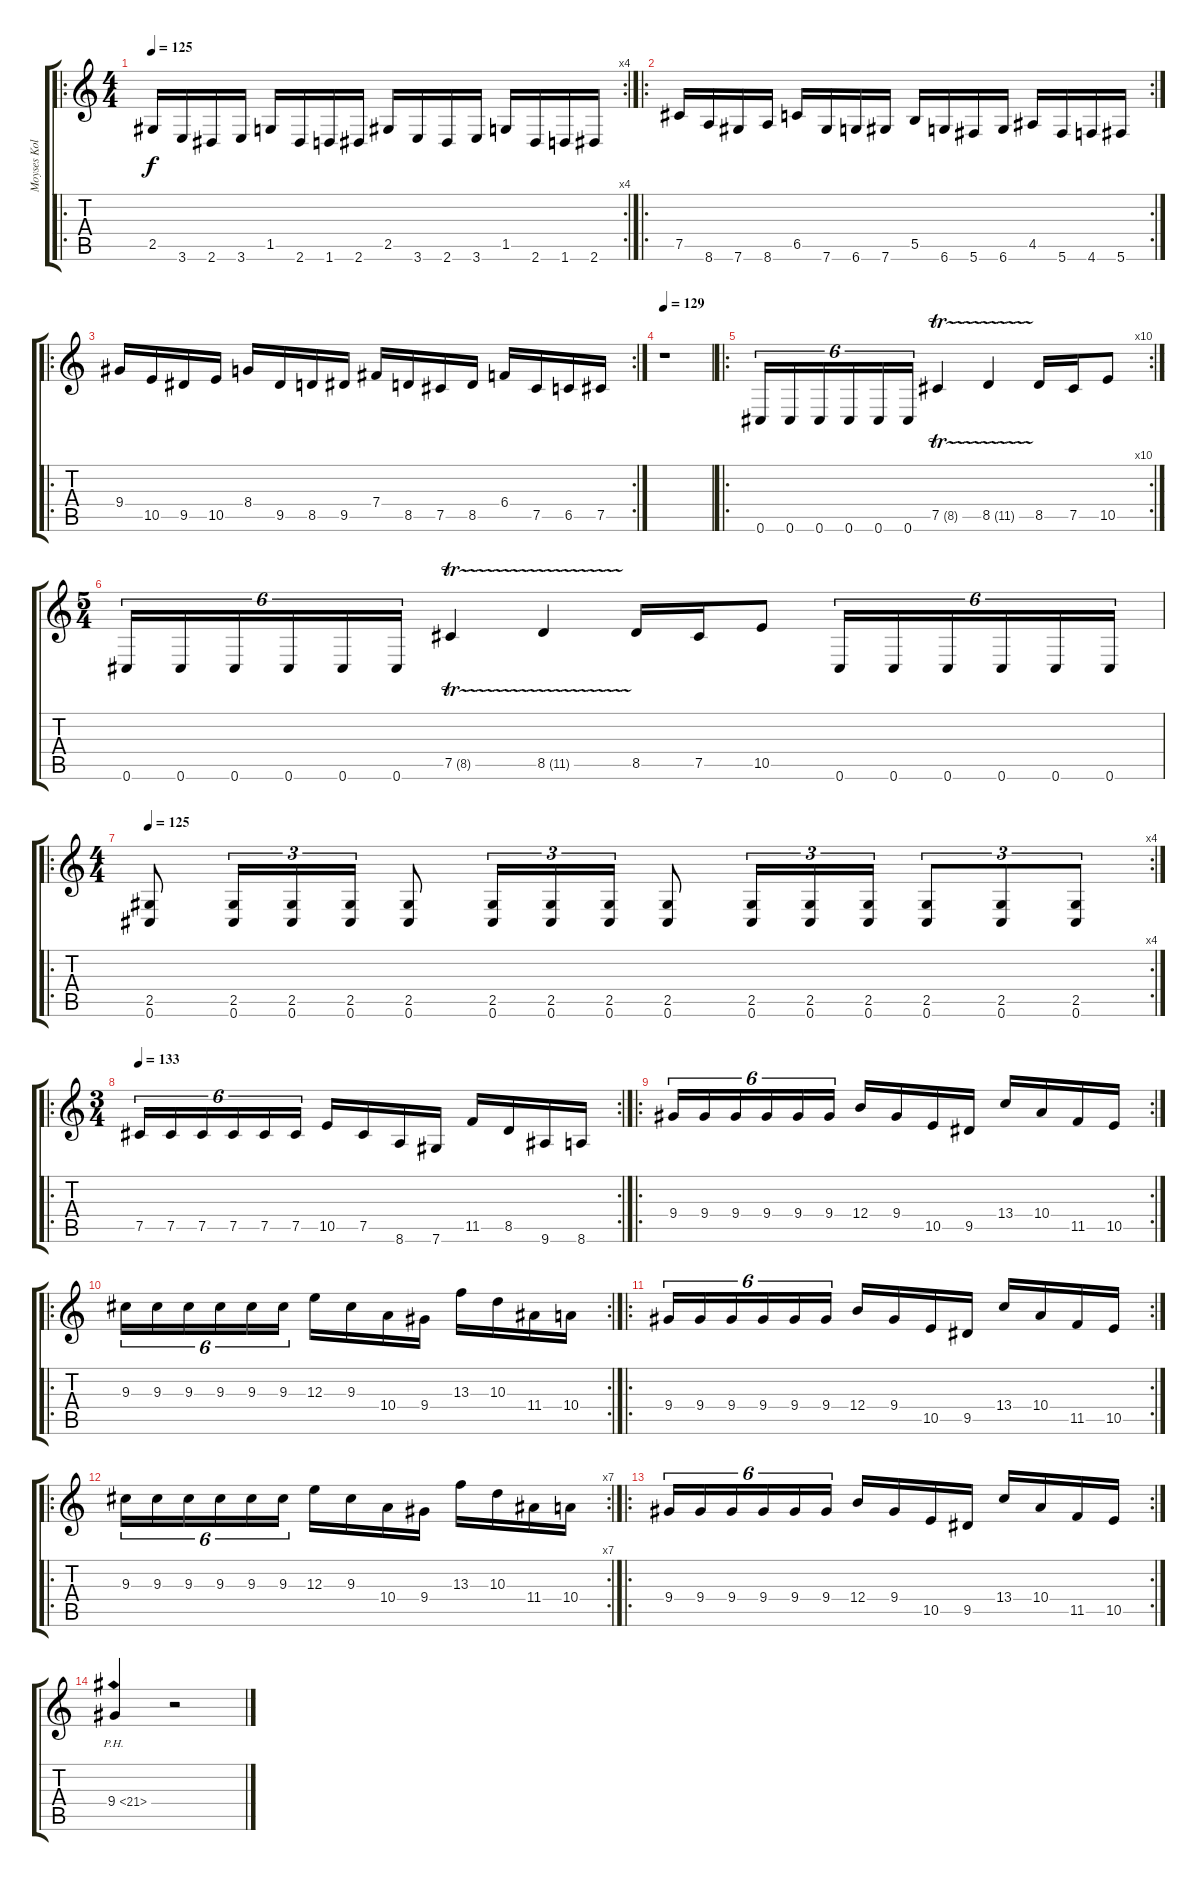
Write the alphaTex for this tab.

\track ("Moyses Kolesne " "Moyses Kol") {instrument distortionguitar}
\staff {score tabs}
\tuning (Db4 Ab3 E3 B2 Gb2 Db2) {hide}
\ro
\rc 4
\ts (4 4)
\tempo 125
\clef g2
\ks c
2.5.16{dy f} 3.6.16 2.6.16 3.6.16 1.5.16 2.6.16 1.6.16 2.6.16 2.5.16 3.6.16 2.6.16 3.6.16 1.5.16 2.6.16 1.6.16 2.6.16 |
\ro
\rc 2
7.5.16 8.6.16 7.6.16 8.6.16 6.5.16 7.6.16 6.6.16 7.6.16 5.5.16 6.6.16 5.6.16 6.6.16 4.5.16 5.6.16 4.6.16 5.6.16 |
\ro
\rc 2
9.4.16 10.5.16 9.5.16 10.5.16 8.4.16 9.5.16 8.5.16 9.5.16 7.4.16 8.5.16 7.5.16 8.5.16 6.4.16 7.5.16 6.5.16 7.5.16 |
\tempo 129
r.1 |
\ro
\rc 10
0.6.16{tu (6 4)} 0.6.16{tu (6 4)} 0.6.16{tu (6 4)} 0.6.16{tu (6 4)} 0.6.16{tu (6 4)} 0.6.16{tu (6 4)} 7.5{tr (8 16)}.4 8.5{tr (11 16)}.4 8.5.16 7.5.16 10.5.8 |
\ts (5 4)
0.6.16{tu (6 4)} 0.6.16{tu (6 4)} 0.6.16{tu (6 4)} 0.6.16{tu (6 4)} 0.6.16{tu (6 4)} 0.6.16{tu (6 4)} 7.5{tr (8 16)}.4 8.5{tr (11 16)}.4 8.5.16 7.5.16 10.5.8 0.6.16{tu (6 4)} 0.6.16{tu (6 4)} 0.6.16{tu (6 4)} 0.6.16{tu (6 4)} 0.6.16{tu (6 4)} 0.6.16{tu (6 4)} |
\ro
\rc 4
\ts (4 4)
\tempo 125
(2.5 0.6).8 (2.5 0.6).16{tu (3 2)} (2.5 0.6).16{tu (3 2)} (2.5 0.6).16{tu (3 2)} (2.5 0.6).8 (2.5 0.6).16{tu (3 2)} (2.5 0.6).16{tu (3 2)} (2.5 0.6).16{tu (3 2)} (2.5 0.6).8 (2.5 0.6).16{tu (3 2)} (2.5 0.6).16{tu (3 2)} (2.5 0.6).16{tu (3 2)} (2.5 0.6).8{tu (3 2)} (2.5 0.6).8{tu (3 2)} (2.5 0.6).8{tu (3 2)} |
\ro
\rc 2
\ts (3 4)
\tempo 133
7.5.16{tu (6 4)} 7.5.16{tu (6 4)} 7.5.16{tu (6 4)} 7.5.16{tu (6 4)} 7.5.16{tu (6 4)} 7.5.16{tu (6 4)} 10.5.16 7.5.16 8.6.16 7.6.16 11.5.16 8.5.16 9.6.16 8.6.16 |
\ro
\rc 2
9.4.16{tu (6 4)} 9.4.16{tu (6 4)} 9.4.16{tu (6 4)} 9.4.16{tu (6 4)} 9.4.16{tu (6 4)} 9.4.16{tu (6 4)} 12.4.16 9.4.16 10.5.16 9.5.16 13.4.16 10.4.16 11.5.16 10.5.16 |
\ro
\rc 2
9.3.16{tu (6 4)} 9.3.16{tu (6 4)} 9.3.16{tu (6 4)} 9.3.16{tu (6 4)} 9.3.16{tu (6 4)} 9.3.16{tu (6 4)} 12.3.16 9.3.16 10.4.16 9.4.16 13.3.16 10.3.16 11.4.16 10.4.16 |
\ro
\rc 2
9.4.16{tu (6 4)} 9.4.16{tu (6 4)} 9.4.16{tu (6 4)} 9.4.16{tu (6 4)} 9.4.16{tu (6 4)} 9.4.16{tu (6 4)} 12.4.16 9.4.16 10.5.16 9.5.16 13.4.16 10.4.16 11.5.16 10.5.16 |
\ro
\rc 7
9.3.16{tu (6 4)} 9.3.16{tu (6 4)} 9.3.16{tu (6 4)} 9.3.16{tu (6 4)} 9.3.16{tu (6 4)} 9.3.16{tu (6 4)} 12.3.16 9.3.16 10.4.16 9.4.16 13.3.16 10.3.16 11.4.16 10.4.16 |
\ro
\rc 2
9.4.16{tu (6 4)} 9.4.16{tu (6 4)} 9.4.16{tu (6 4)} 9.4.16{tu (6 4)} 9.4.16{tu (6 4)} 9.4.16{tu (6 4)} 12.4.16 9.4.16 10.5.16 9.5.16 13.4.16 10.4.16 11.5.16 10.5.16 |
9.4{ph 12}.4 r.2
